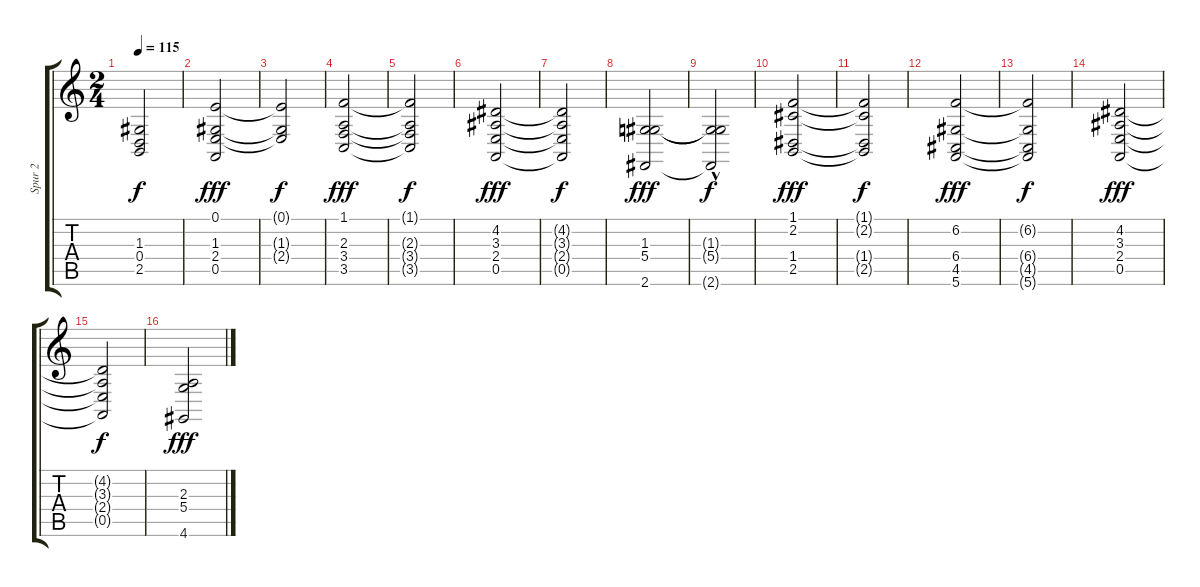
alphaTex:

\track ("Spur 2" "Spur 2") {instrument stringensemble1}
\staff {score tabs}
\tuning (E4 B3 G3 D3 A2 E2) {hide}
\ts (2 4)
\tempo 115
\clef g2
\ks c
(1.3{t} 0.4{t} 2.5{t}).2{dy f} |
(0.1 1.3 2.4 0.5).2{dy fff} |
(0.1{t} 1.3{t} 2.4{t}).2{dy f} |
(1.1 2.3 3.4 3.5).2{dy fff} |
(1.1{t} 2.3{t} 3.4{t} 3.5{t}).2{dy f} |
(4.2 3.3 2.4 0.5).2{dy fff} |
(4.2{t} 3.3{t} 2.4{t} 0.5{t}).2{dy f} |
(1.3 5.4 2.6).2{dy fff} |
(1.3{t} 5.4{t} 2.6{hac t}).2{dy f} |
(1.1 2.2 1.4 2.5).2{dy fff} |
(1.1{t} 2.2{t} 1.4{t} 2.5{t}).2{dy f} |
(6.2 6.4 4.5 5.6).2{dy fff} |
(6.2{t} 6.4{t} 4.5{t} 5.6{t}).2{dy f} |
(4.2 3.3 2.4 0.5).2{dy fff} |
(4.2{t} 3.3{t} 2.4{t} 0.5{t}).2{dy f} |
(2.3 5.4 4.6).2{dy fff}
